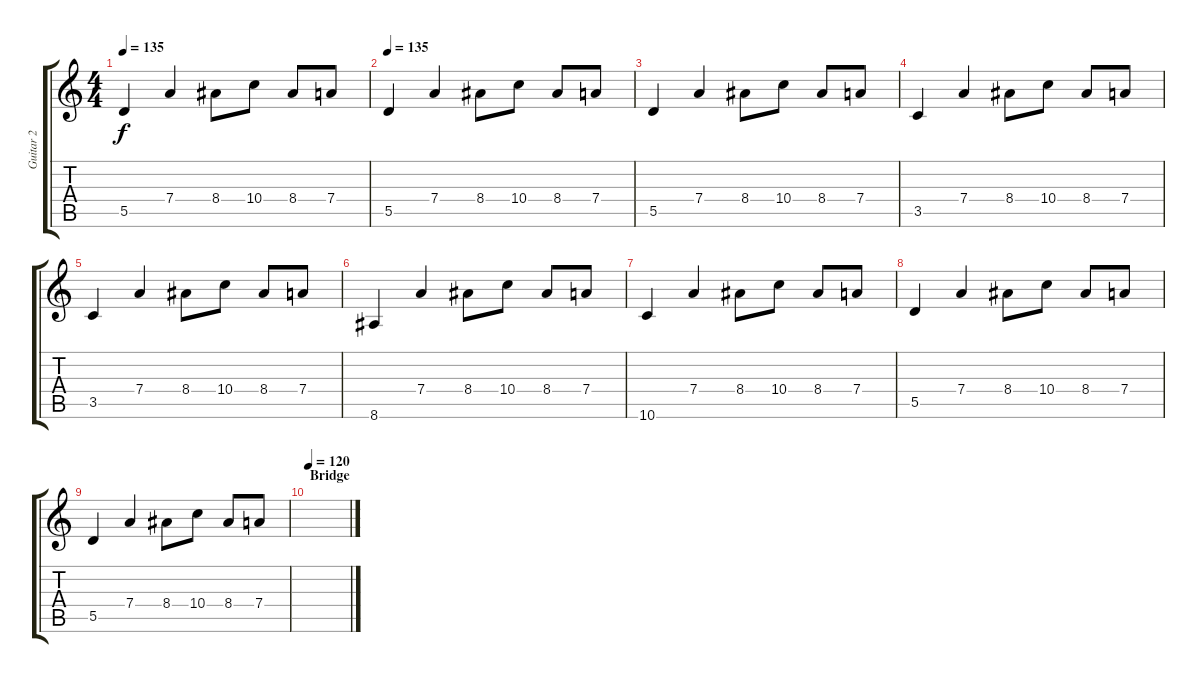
\track ("Guitar 2" "Guitar 2") {instrument overdrivenguitar}
\staff {score tabs}
\tuning (E4 B3 G3 D3 A2 D2) {hide}
\ts (4 4)
\tempo 135
\clef g2
\ks c
5.5.4{dy f} 7.4.4 8.4.8 10.4.8 8.4.8 7.4.8 |
\tempo 135
5.5.4 7.4.4 8.4.8 10.4.8 8.4.8 7.4.8 |
5.5.4 7.4.4 8.4.8 10.4.8 8.4.8 7.4.8 |
3.5.4 7.4.4 8.4.8 10.4.8 8.4.8 7.4.8 |
3.5.4 7.4.4 8.4.8 10.4.8 8.4.8 7.4.8 |
8.6.4 7.4.4 8.4.8 10.4.8 8.4.8 7.4.8 |
10.6.4 7.4.4 8.4.8 10.4.8 8.4.8 7.4.8 |
5.5.4 7.4.4 8.4.8 10.4.8 8.4.8 7.4.8 |
5.5.4 7.4.4 8.4.8 10.4.8 8.4.8 7.4.8 |
\section ("" "Bridge")
\tempo 120
